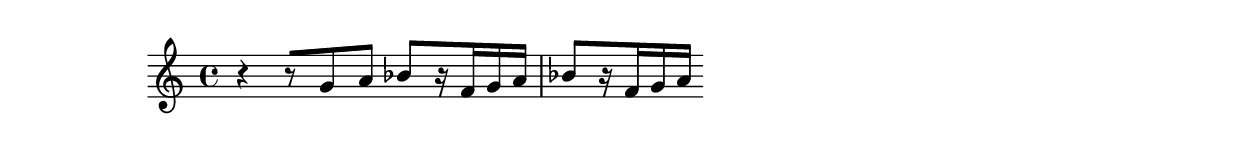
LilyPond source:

\version "1.3.146"

\header{
texidoc="
Beams over rests.
"
}

\score{
        \context Staff=one \notes\relative c''{
	  r4 [r8 g a]
	  [bes8 r16 f g a]
	  [bes8 r16 \property Voice.stemLeftBeamCount = #1 f g a]
    }

    \paper{
        linewidth =-1
    }
}
